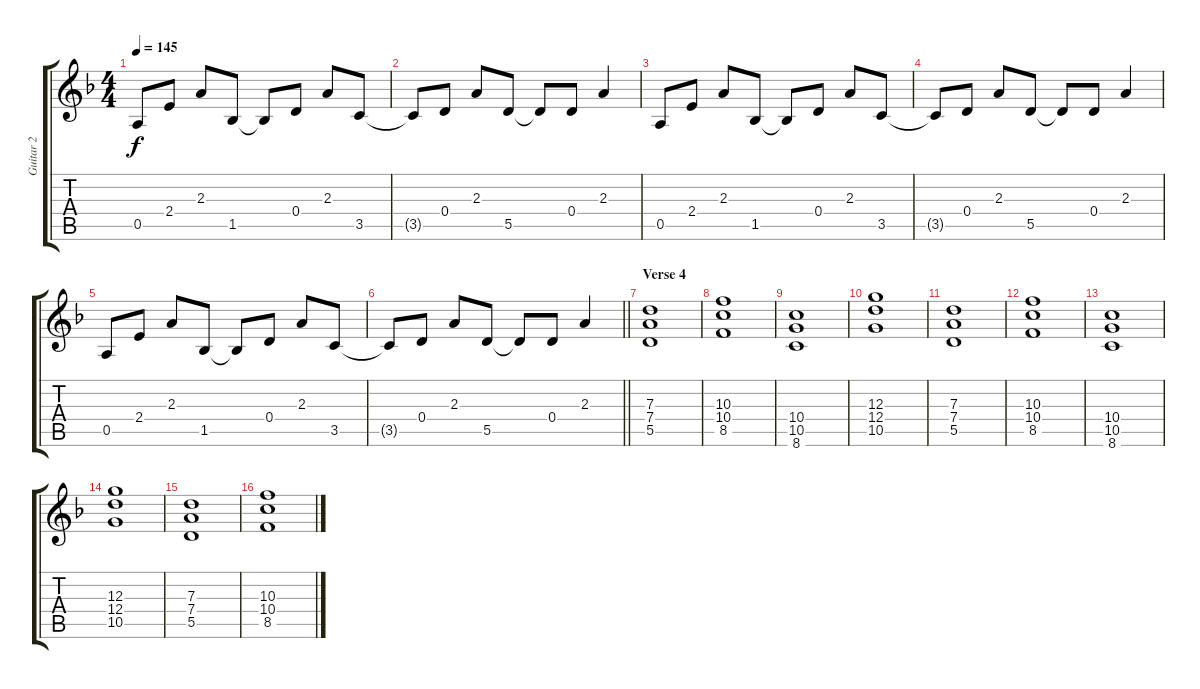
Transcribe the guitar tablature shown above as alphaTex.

\track ("Guitar 2" "Guitar 2") {instrument distortionguitar}
\staff {score tabs}
\tuning (E4 B3 G3 D3 A2 E2) {hide}
\ts (4 4)
\tempo 145
\clef g2
\ks f
0.5.8{dy f} 2.4.8 2.3.8 1.5.8 1.5{t}.8 0.4.8 2.3.8 3.5.8 |
3.5{t}.8 0.4.8 2.3.8 5.5.8 5.5{t}.8 0.4.8 2.3.4 |
0.5.8 2.4.8 2.3.8 1.5.8 1.5{t}.8 0.4.8 2.3.8 3.5.8 |
3.5{t}.8 0.4.8 2.3.8 5.5.8 5.5{t}.8 0.4.8 2.3.4 |
0.5.8 2.4.8 2.3.8 1.5.8 1.5{t}.8 0.4.8 2.3.8 3.5.8 |
\barLineRight lightlight
3.5{t}.8 0.4.8 2.3.8 5.5.8 5.5{t}.8 0.4.8 2.3.4 |
\section ("" "Verse 4")
(7.3 7.4 5.5).1 |
(10.3 10.4 8.5).1 |
(10.4 10.5 8.6).1 |
(12.3 12.4 10.5).1 |
(7.3 7.4 5.5).1 |
(10.3 10.4 8.5).1 |
(10.4 10.5 8.6).1 |
(12.3 12.4 10.5).1 |
(7.3 7.4 5.5).1 |
(10.3 10.4 8.5).1
